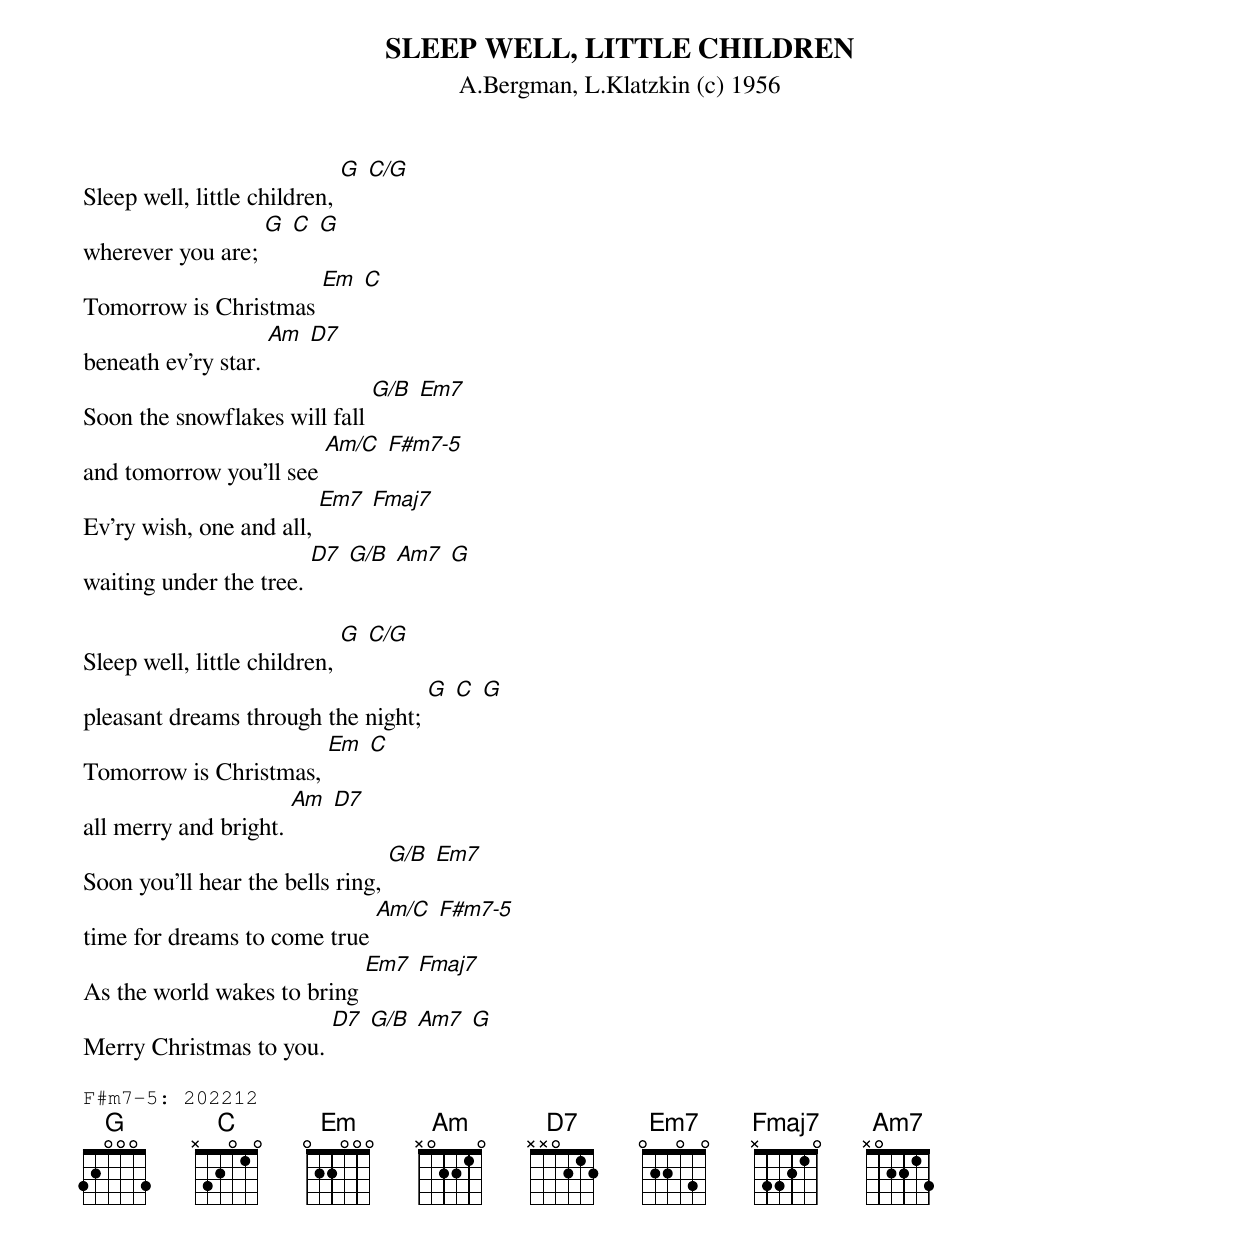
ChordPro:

{t:SLEEP WELL, LITTLE CHILDREN}
{st:A.Bergman, L.Klatzkin (c) 1956}

Sleep well, little children, [G] [C/G]
wherever you are; [G] [C] [G]
Tomorrow is Christmas [Em] [C]
beneath ev'ry star. [Am] [D7]
Soon the snowflakes will fall [G/B] [Em7]
and tomorrow you'll see [Am/C] [F#m7-5]
Ev'ry wish, one and all, [Em7] [Fmaj7]
waiting under the tree. [D7] [G/B] [Am7] [G]

Sleep well, little children, [G] [C/G]
pleasant dreams through the night; [G] [C] [G]
Tomorrow is Christmas, [Em] [C]
all merry and bright. [Am] [D7]
Soon you'll hear the bells ring, [G/B] [Em7]
time for dreams to come true [Am/C] [F#m7-5]
As the world wakes to bring [Em7] [Fmaj7]
Merry Christmas to you. [D7] [G/B] [Am7] [G]

{sot}
F#m7-5: 202212
{eot}
